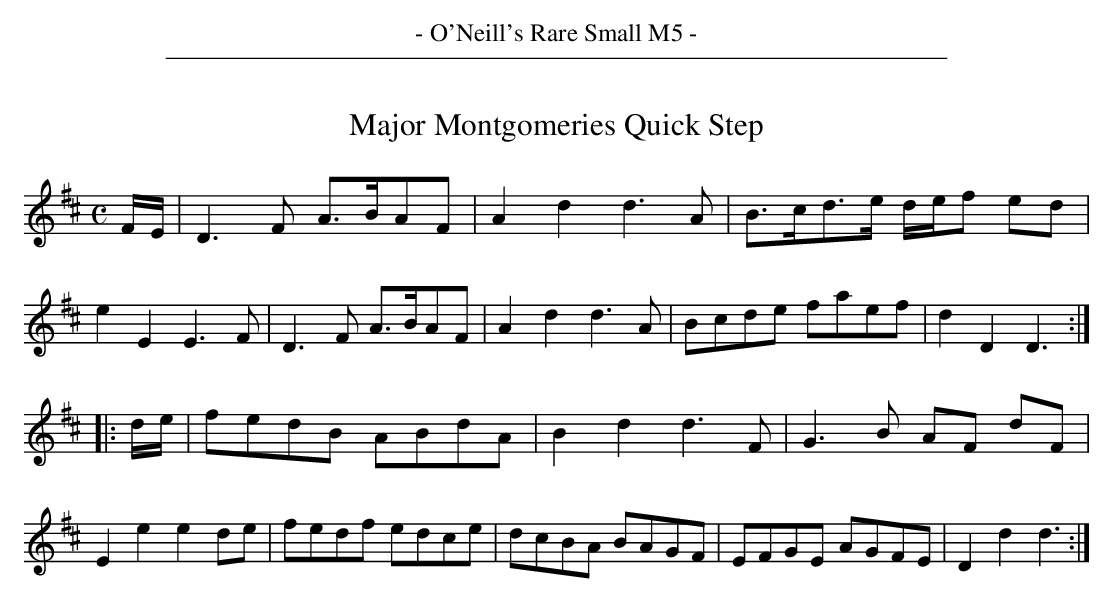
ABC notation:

X:1
T: Major Montgomeries Quick Step
M: C
L: 1/8
K: D
F/E/ |\
D3F A>BAF | A2d2 d3A | B>cd>e d/e/f ed | e2E2 E3F |\
D3F A>BAF | A2d2 d3A | Bcde faef | d2D2 D3 ::
d/e/ |\
fedB ABdA | B2d2 d3F | G3B AF dF | E2e2 e2de |\
fedf edce | dcBA BAGF | EFGE AGFE | D2d2 d3 :|
